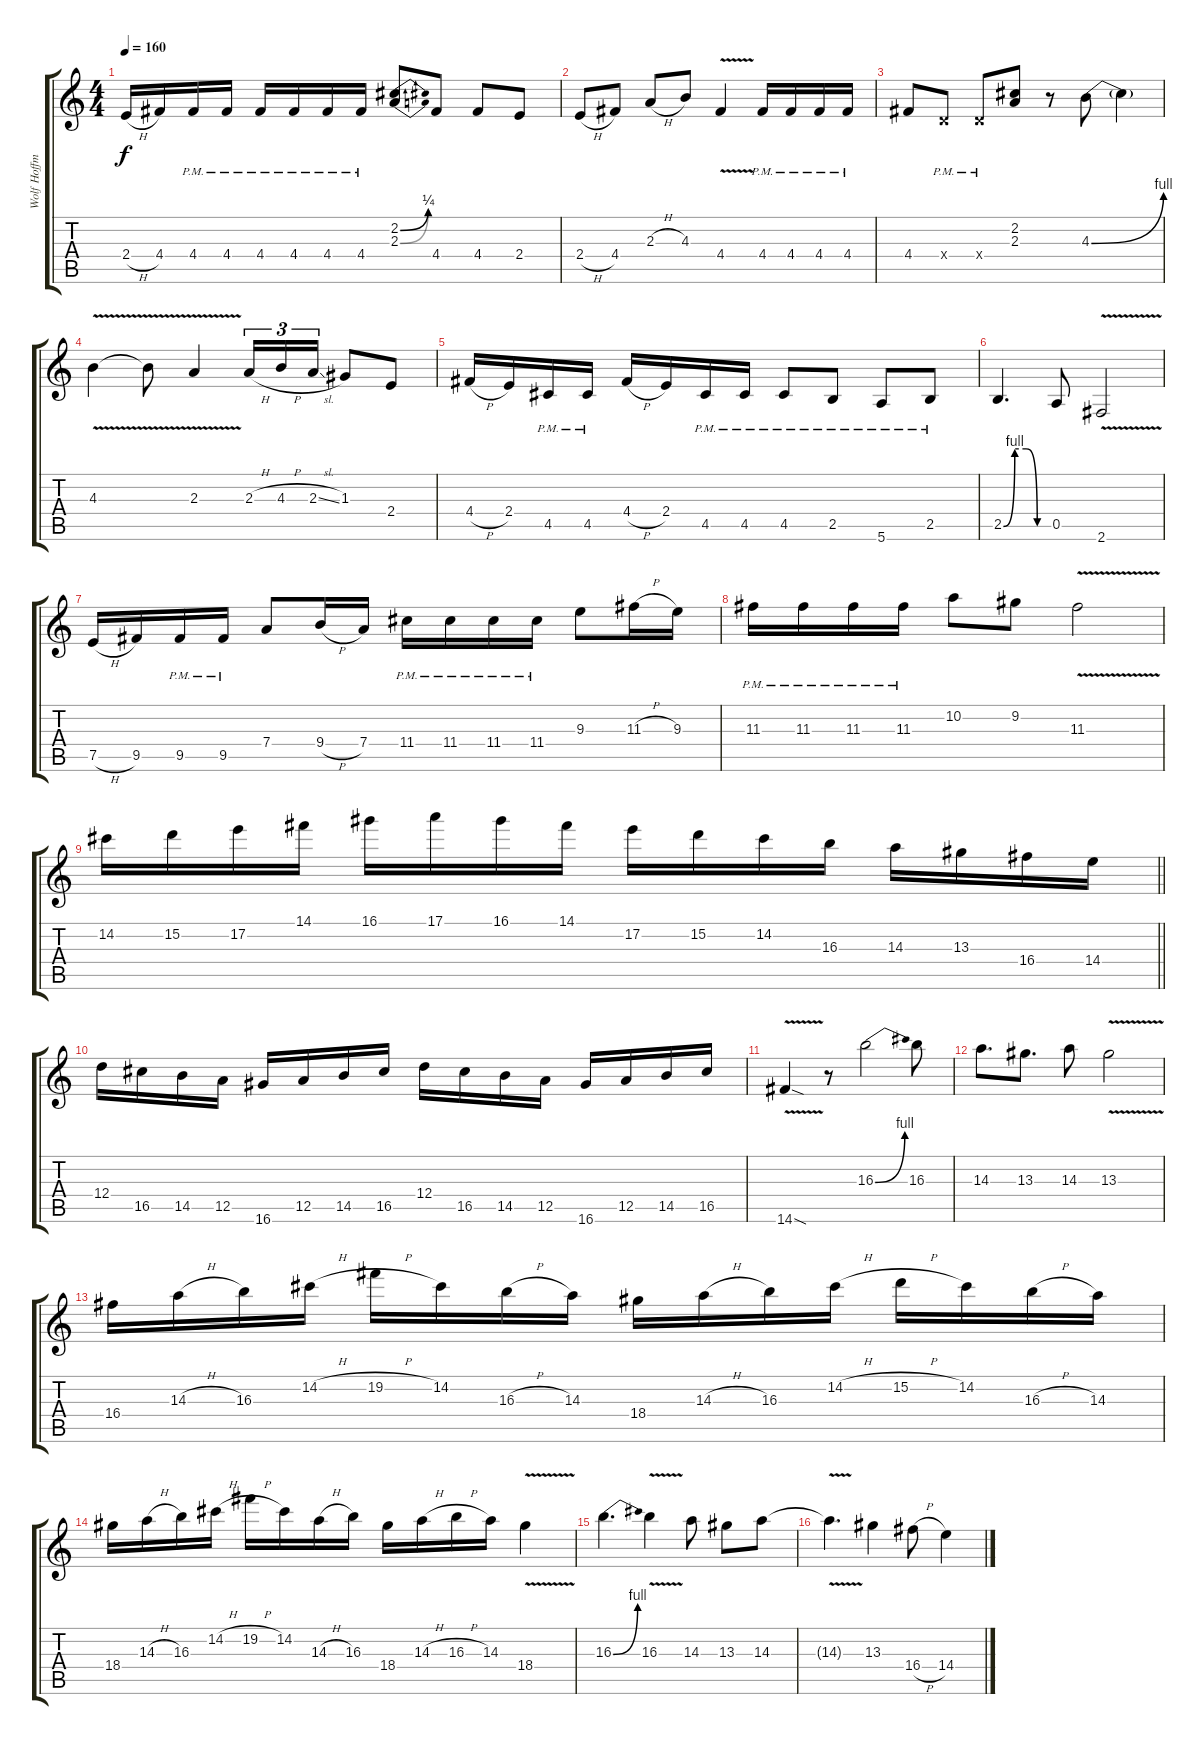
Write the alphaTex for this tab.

\track ("Wolf Hoffmann" "Wolf Hoffm") {instrument distortionguitar}
\staff {score tabs}
\tuning (E4 B3 G3 D3 A2 E2) {hide}
\ts (4 4)
\tempo 160
\clef g2
\ks c
2.4{h}.16{dy f} 4.4.16 4.4{pm}.16 4.4{pm}.16 4.4{pm}.16 4.4{pm}.16 4.4{pm}.16 4.4{pm}.16 (2.2{be (bend 0 0 60 1)} 2.3{be (bend 0 0 60 1)}).8 4.4.8 4.4.8 2.4.8 |
2.4{h}.8 4.4.8 2.3{h}.8 4.3.8 4.4{v}.4 4.4{pm}.16 4.4{pm}.16 4.4{pm}.16 4.4{pm}.16 |
4.4.8 0.4{pm x}.8 0.4{pm x}.8 (2.2 2.3).8 r.8 4.3{be (bend 0 0 60 4)}.8 4.3{t}.4 |
4.3{v}.4 4.3{t}.8 2.3{v}.4 2.3{h}.16{tu (3 2)} 4.3{h}.16{tu (3 2)} 2.3{sl}.16{tu (3 2)} 1.3.8 2.4.8 |
4.4{h}.16 2.4.16 4.5{pm}.16 4.5{pm}.16 4.4{h}.16 2.4.16 4.5{pm}.16 4.5{pm}.16 4.5{pm}.8 2.5{pm}.8 5.6{pm}.8 2.5{pm}.8 |
2.5{be (custom 0 0 15 4 30 4 45 0 60 0)}.4{d} 0.5.8 2.6{v}.2 |
7.5{h}.16 9.5.16 9.5{pm}.16 9.5{pm}.16 7.4.8 9.4{h}.16 7.4.16 11.4{pm}.16 11.4{pm}.16 11.4{pm}.16 11.4{pm}.16 9.3.8 11.3{h}.16 9.3.16 |
11.3{pm}.16 11.3{pm}.16 11.3{pm}.16 11.3{pm}.16 10.2.8 9.2.8 11.3{v}.2 |
\barLineRight lightlight
14.2.16 15.2.16 17.2.16 14.1.16 16.1.16 17.1.16 16.1.16 14.1.16 17.2.16 15.2.16 14.2.16 16.3.16 14.3.16 13.3.16 16.4.16 14.4.16 |
12.4.16 16.5.16 14.5.16 12.5.16 16.6.16 12.5.16 14.5.16 16.5.16 12.4.16 16.5.16 14.5.16 12.5.16 16.6.16 12.5.16 14.5.16 16.5.16 |
14.6{v sod}.4 r.8 16.3{be (bend 0 0 60 4)}.2 16.3.8 |
14.3.8{d} 13.3.8{d} 14.3.8 13.3{v}.2 |
16.4.16 14.3{h}.16 16.3.16 14.2{h}.16 19.2{h}.16 14.2.16 16.3{h}.16 14.3.16 18.4.16 14.3{h}.16 16.3.16 14.2{h}.16 15.2{h}.16 14.2.16 16.3{h}.16 14.3.16 |
18.4.16 14.3{h}.16 16.3.16 14.2{h}.16 19.2{h}.16 14.2.16 14.3{h}.16 16.3.16 18.4.16 14.3{h}.16 16.3{h}.16 14.3.16 18.4{v}.4 |
16.3{be (bend 0 0 60 4)}.4{d} 16.3{v}.4 14.3.8 13.3.8 14.3.8 |
14.3{v t}.4{d} 13.3.4 16.4{h}.8 14.4.4
